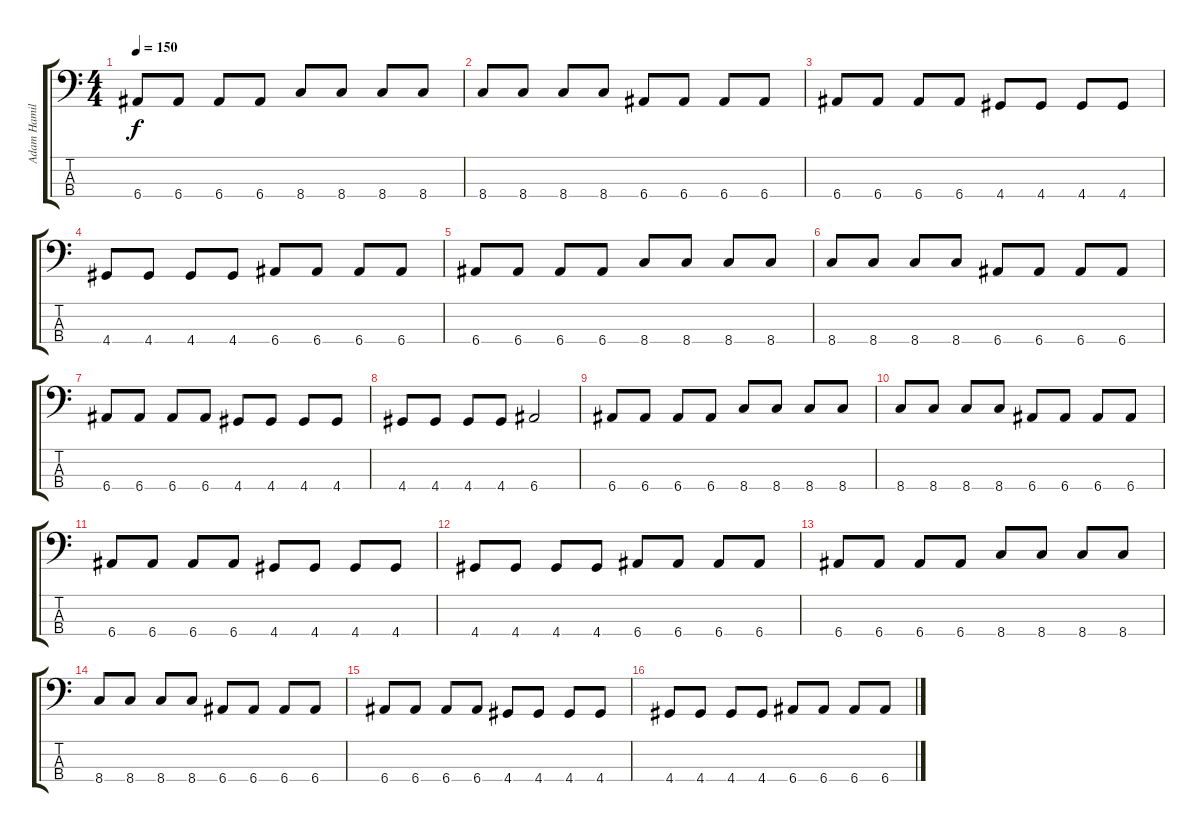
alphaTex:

\track ("Adam Hamilton-Bass" "Adam Hamil") {instrument electricbasspick}
\staff {score tabs}
\tuning (G2 D2 A1 E1) {hide}
\ts (4 4)
\tempo 150
\clef f4
\ks c
6.4.8{dy f} 6.4.8 6.4.8 6.4.8 8.4.8 8.4.8 8.4.8 8.4.8 |
8.4.8 8.4.8 8.4.8 8.4.8 6.4.8 6.4.8 6.4.8 6.4.8 |
6.4.8 6.4.8 6.4.8 6.4.8 4.4.8 4.4.8 4.4.8 4.4.8 |
4.4.8 4.4.8 4.4.8 4.4.8 6.4.8 6.4.8 6.4.8 6.4.8 |
6.4.8 6.4.8 6.4.8 6.4.8 8.4.8 8.4.8 8.4.8 8.4.8 |
8.4.8 8.4.8 8.4.8 8.4.8 6.4.8 6.4.8 6.4.8 6.4.8 |
6.4.8 6.4.8 6.4.8 6.4.8 4.4.8 4.4.8 4.4.8 4.4.8 |
4.4.8 4.4.8 4.4.8 4.4.8 6.4.2 |
6.4.8 6.4.8 6.4.8 6.4.8 8.4.8 8.4.8 8.4.8 8.4.8 |
8.4.8 8.4.8 8.4.8 8.4.8 6.4.8 6.4.8 6.4.8 6.4.8 |
6.4.8 6.4.8 6.4.8 6.4.8 4.4.8 4.4.8 4.4.8 4.4.8 |
4.4.8 4.4.8 4.4.8 4.4.8 6.4.8 6.4.8 6.4.8 6.4.8 |
6.4.8 6.4.8 6.4.8 6.4.8 8.4.8 8.4.8 8.4.8 8.4.8 |
8.4.8 8.4.8 8.4.8 8.4.8 6.4.8 6.4.8 6.4.8 6.4.8 |
6.4.8 6.4.8 6.4.8 6.4.8 4.4.8 4.4.8 4.4.8 4.4.8 |
4.4.8 4.4.8 4.4.8 4.4.8 6.4.8 6.4.8 6.4.8 6.4.8
